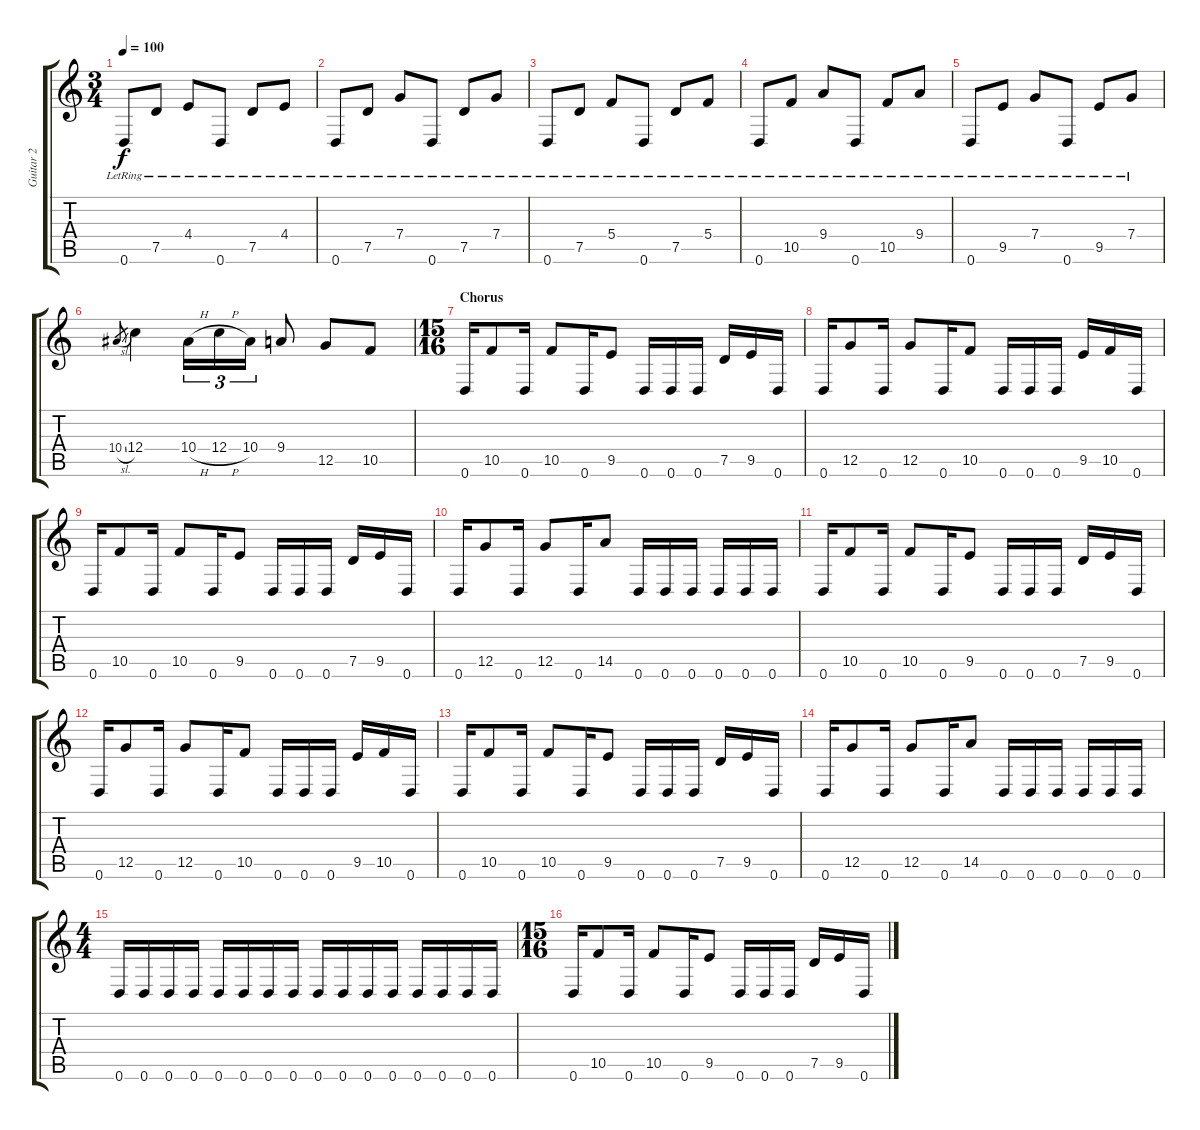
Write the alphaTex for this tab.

\track ("Guitar 2" "Guitar 2") {instrument distortionguitar}
\staff {score tabs}
\tuning (D4 A3 F3 C3 G2 D2) {hide}
\ts (3 4)
\tempo 100
\clef g2
\ks c
0.6{lr}.8{dy f} 7.5{lr}.8 4.4{lr}.8 0.6{lr}.8 7.5{lr}.8 4.4{lr}.8 |
0.6{lr}.8 7.5{lr}.8 7.4{lr}.8 0.6{lr}.8 7.5{lr}.8 7.4{lr}.8 |
0.6{lr}.8 7.5{lr}.8 5.4{lr}.8 0.6{lr}.8 7.5{lr}.8 5.4{lr}.8 |
0.6{lr}.8 10.5{lr}.8 9.4{lr}.8 0.6{lr}.8 10.5{lr}.8 9.4{lr}.8 |
0.6{lr}.8 9.5{lr}.8 7.4{lr}.8 0.6{lr}.8 9.5{lr}.8 7.4{lr}.8 |
10.4{sl}.8{gr} 12.4.4 10.4{h}.16{tu (3 2)} 12.4{h}.16{tu (3 2)} 10.4.16{tu (3 2)} 9.4.8 12.5.8 10.5.8 |
\ts (15 16)
\section ("" "Chorus")
0.6.16{volume 13 balance 12 instrument distortionguitar} 10.5.8 0.6.16 10.5.8 0.6.16 9.5.8 0.6.16 0.6.16 0.6.16 7.5.16 9.5.16 0.6.16 |
0.6.16 12.5.8 0.6.16 12.5.8 0.6.16 10.5.8 0.6.16 0.6.16 0.6.16 9.5.16 10.5.16 0.6.16 |
0.6.16 10.5.8 0.6.16 10.5.8 0.6.16 9.5.8 0.6.16 0.6.16 0.6.16 7.5.16 9.5.16 0.6.16 |
0.6.16 12.5.8 0.6.16 12.5.8 0.6.16 14.5.8 0.6.16 0.6.16 0.6.16 0.6.16 0.6.16 0.6.16 |
0.6.16 10.5.8 0.6.16 10.5.8 0.6.16 9.5.8 0.6.16 0.6.16 0.6.16 7.5.16 9.5.16 0.6.16 |
0.6.16 12.5.8 0.6.16 12.5.8 0.6.16 10.5.8 0.6.16 0.6.16 0.6.16 9.5.16 10.5.16 0.6.16 |
0.6.16 10.5.8 0.6.16 10.5.8 0.6.16 9.5.8 0.6.16 0.6.16 0.6.16 7.5.16 9.5.16 0.6.16 |
0.6.16 12.5.8 0.6.16 12.5.8 0.6.16 14.5.8 0.6.16 0.6.16 0.6.16 0.6.16 0.6.16 0.6.16 |
\ts (4 4)
0.6.16 0.6.16 0.6.16 0.6.16 0.6.16 0.6.16 0.6.16 0.6.16 0.6.16 0.6.16 0.6.16 0.6.16 0.6.16 0.6.16 0.6.16 0.6.16 |
\ts (15 16)
0.6.16{volume 13 balance 12 instrument distortionguitar} 10.5.8 0.6.16 10.5.8 0.6.16 9.5.8 0.6.16 0.6.16 0.6.16 7.5.16 9.5.16 0.6.16
